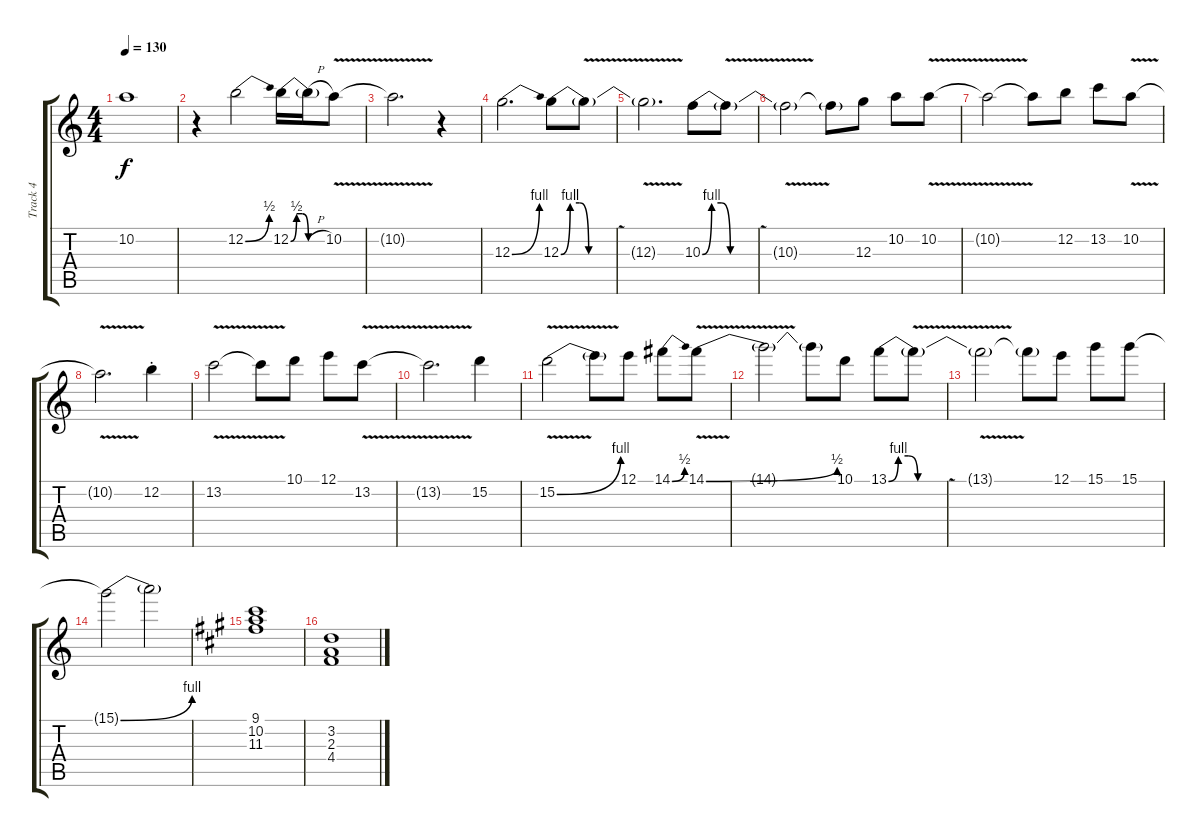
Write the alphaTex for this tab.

\track ("Track 4" "Track 4") {instrument distortionguitar}
\staff {score tabs}
\tuning (E4 B3 G3 D3 A2 E2) {hide}
\ts (4 4)
\tempo 130
\clef g2
\ks aminor
10.2{t}.1{dy f} |
r.4 12.2{be (bend 0 0 60 2)}.2 12.2{be (custom 0 0 10 2 20 2 30 0 60 0)}.16 12.2{h t}.16 10.2{v}.8 |
10.2{t}.2{d} r.4 |
12.3{be (bend 0 0 60 4)}.2{d} 12.3{be (custom 0 0 10 4 20 4 30 0 60 0)}.8 12.3{v t}.8 |
12.3{t}.2{d} 10.3{be (custom 0 0 10 4 20 4 30 0 60 0)}.8 10.3{v t}.8 |
10.3{t}.2 10.3{t}.8 12.3.8 10.2.8 10.2{v}.8 |
10.2{t}.2 10.2{t}.8 12.2.8 13.2.8 10.2{v}.8 |
10.2{t}.2{d} 12.2{st}.4 |
13.2{v}.2 13.2{t}.8 10.1.8 12.1.8 13.2{v}.8 |
13.2{t}.2{d} 15.2.4 |
15.2{be (bend 0 0 60 4) v}.2 15.2{t}.8 12.1.8 14.1{be (bend 0 0 60 2)}.8 14.1{be (bend 0 0 60 2) v}.8 |
14.1{t}.2 14.1{t}.8 10.1.8 13.1{be (custom 0 0 10 4 20 4 30 0 60 0)}.8 13.1{v t}.8 |
13.1{t}.2 13.1{t}.8 12.1.8 15.1.8 15.1.8 |
15.1{be (bend 0 0 60 4) t}.2 15.1{t}.2 |
\ks f#minor
(9.1 10.2 11.3).1{instrument electricguitarclean} |
(3.2 2.3 4.4).1
